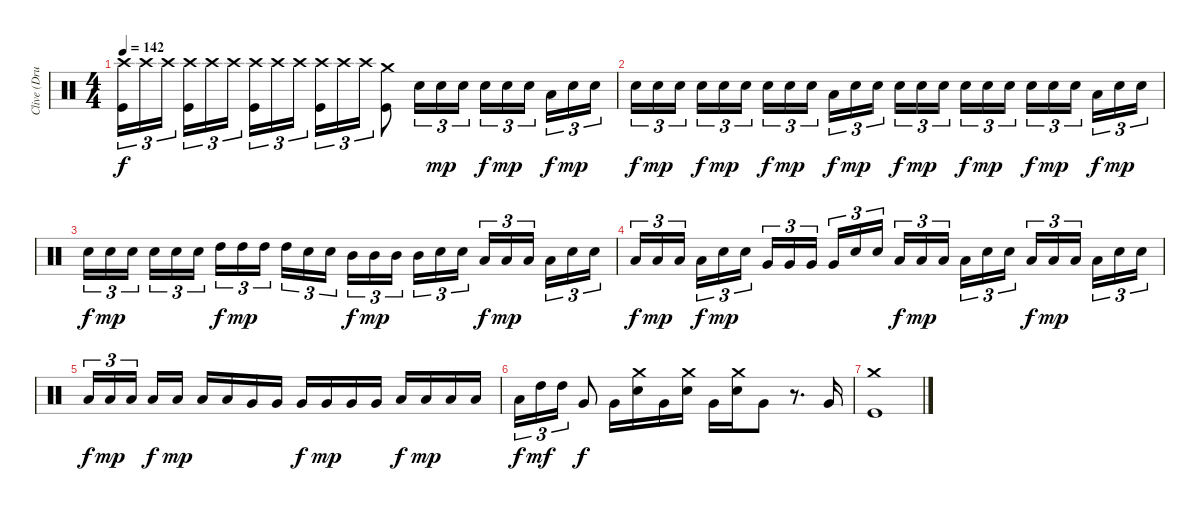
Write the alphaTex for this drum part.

\track ("Clive (Drums)" "Clive (Dru") {instrument percussion}
\staff {score}
\articulation defaults
\ts (4 4)
\tempo 142
\clef neutral
\ks c
("Crash high (hit)" "Kick (hit)").16{tu (3 2) dy f} "Crash high (hit)".16{tu (3 2)} "Crash high (hit)".16{tu (3 2)} ("Crash high (hit)" "Kick (hit)").16{tu (3 2)} "Crash high (hit)".16{tu (3 2)} "Crash high (hit)".16{tu (3 2)} ("Crash high (hit)" "Kick (hit)").16{tu (3 2)} "Crash high (hit)".16{tu (3 2)} "Crash high (hit)".16{tu (3 2)} ("Crash high (hit)" "Kick (hit)").16{tu (3 2)} "Crash high (hit)".16{tu (3 2)} "Crash high (hit)".16{tu (3 2)} ("Crash medium (hit)" "Kick (hit)").8 "Snare (hit) 2".16{tu (3 2)} "Snare (hit) 2".16{tu (3 2) dy mp} "Snare (hit) 2".16{tu (3 2)} "Snare (hit) 2".16{tu (3 2) dy f} "Snare (hit) 2".16{tu (3 2) dy mp} "Snare (hit) 2".16{tu (3 2)} "Low Tom (hit)".16{tu (3 2) dy f} "Snare (hit) 2".16{tu (3 2) dy mp} "Snare (hit) 2".16{tu (3 2)} |
"Snare (hit) 2".16{tu (3 2) dy f} "Snare (hit) 2".16{tu (3 2) dy mp} "Snare (hit) 2".16{tu (3 2)} "Snare (hit) 2".16{tu (3 2) dy f} "Snare (hit) 2".16{tu (3 2) dy mp} "Snare (hit) 2".16{tu (3 2)} "Snare (hit) 2".16{tu (3 2) dy f} "Snare (hit) 2".16{tu (3 2) dy mp} "Snare (hit) 2".16{tu (3 2)} "Low Tom (hit)".16{tu (3 2) dy f} "Snare (hit) 2".16{tu (3 2) dy mp} "Snare (hit) 2".16{tu (3 2)} "Snare (hit) 2".16{tu (3 2) dy f} "Snare (hit) 2".16{tu (3 2) dy mp} "Snare (hit) 2".16{tu (3 2)} "Snare (hit) 2".16{tu (3 2) dy f} "Snare (hit) 2".16{tu (3 2) dy mp} "Snare (hit) 2".16{tu (3 2)} "Snare (hit) 2".16{tu (3 2) dy f} "Snare (hit) 2".16{tu (3 2) dy mp} "Snare (hit) 2".16{tu (3 2)} "Low Tom (hit)".16{tu (3 2) dy f} "Snare (hit) 2".16{tu (3 2) dy mp} "Snare (hit) 2".16{tu (3 2)} |
"Snare (hit) 2".16{tu (3 2) dy f} "Snare (hit) 2".16{tu (3 2) dy mp} "Snare (hit) 2".16{tu (3 2)} "Snare (hit) 2".16{tu (3 2)} "Snare (hit) 2".16{tu (3 2)} "Snare (hit) 2".16{tu (3 2)} "High Tom (hit)".16{tu (3 2) dy f} "High Tom (hit)".16{tu (3 2) dy mp} "High Tom (hit)".16{tu (3 2)} "High Tom (hit)".16{tu (3 2)} "Snare (hit) 2".16{tu (3 2)} "Snare (hit) 2".16{tu (3 2)} "Mid Tom (hit)".16{tu (3 2) dy f} "Mid Tom (hit)".16{tu (3 2) dy mp} "Mid Tom (hit)".16{tu (3 2)} "Mid Tom (hit)".16{tu (3 2)} "Snare (hit) 2".16{tu (3 2)} "Snare (hit) 2".16{tu (3 2)} "Low Tom (hit)".16{tu (3 2) dy f} "Low Tom (hit)".16{tu (3 2) dy mp} "Low Tom (hit)".16{tu (3 2)} "Low Tom (hit)".16{tu (3 2)} "Snare (hit) 2".16{tu (3 2)} "Snare (hit) 2".16{tu (3 2)} |
"Low Tom (hit)".16{tu (3 2) dy f} "Low Tom (hit)".16{tu (3 2) dy mp} "Low Tom (hit)".16{tu (3 2)} "Low Tom (hit)".16{tu (3 2) dy f} "Snare (hit) 2".16{tu (3 2) dy mp} "Snare (hit) 2".16{tu (3 2)} "Very Low Tom (hit)".16{tu (3 2)} "Very Low Tom (hit)".16{tu (3 2)} "Very Low Tom (hit)".16{tu (3 2)} "Very Low Tom (hit)".16{tu (3 2)} "Snare (hit) 2".16{tu (3 2)} "Snare (hit) 2".16{tu (3 2)} "Low Floor Tom (hit)".16{tu (3 2) dy f} "Low Floor Tom (hit)".16{tu (3 2) dy mp} "Low Floor Tom (hit)".16{tu (3 2)} "Low Floor Tom (hit)".16{tu (3 2)} "Snare (hit) 2".16{tu (3 2)} "Snare (hit) 2".16{tu (3 2)} "Low Tom (hit)".16{tu (3 2) dy f} "Low Tom (hit)".16{tu (3 2) dy mp} "Low Tom (hit)".16{tu (3 2)} "Low Tom (hit)".16{tu (3 2)} "Snare (hit) 2".16{tu (3 2)} "Snare (hit) 2".16{tu (3 2)} |
"Low Tom (hit)".16{tu (3 2) dy f} "Low Tom (hit)".16{tu (3 2) dy mp} "Low Tom (hit)".16{tu (3 2)} "Low Tom (hit)".16{dy f} "Low Tom (hit)".16{dy mp} "Low Tom (hit)".16 "Low Tom (hit)".16 "Very Low Tom (hit)".16 "Very Low Tom (hit)".16 "Very Low Tom (hit)".16{dy f} "Very Low Tom (hit)".16{dy mp} "Very Low Tom (hit)".16 "Very Low Tom (hit)".16 "Low Floor Tom (hit)".16{dy f} "Low Floor Tom (hit)".16{dy mp} "Low Floor Tom (hit)".16 "Low Floor Tom (hit)".16 |
"Low Tom (hit)".16{tu (3 2) dy f} "High Tom (hit)".16{tu (3 2) dy mf} "High Tom (hit)".16{tu (3 2)} "Very Low Tom (hit)".8{dy f} "Very Low Tom (hit)".16 ("Crash medium (hit)" "Snare (hit) 2").16 "Very Low Tom (hit)".16 ("Crash medium (hit)" "Snare (hit) 2").16 "Very Low Tom (hit)".16 ("Crash medium (hit)" "Snare (hit) 2").16 "Very Low Tom (hit)".8 r.8{d} "Very Low Tom (hit)".16 |
("Crash medium (hit)" "Kick (hit)").1
